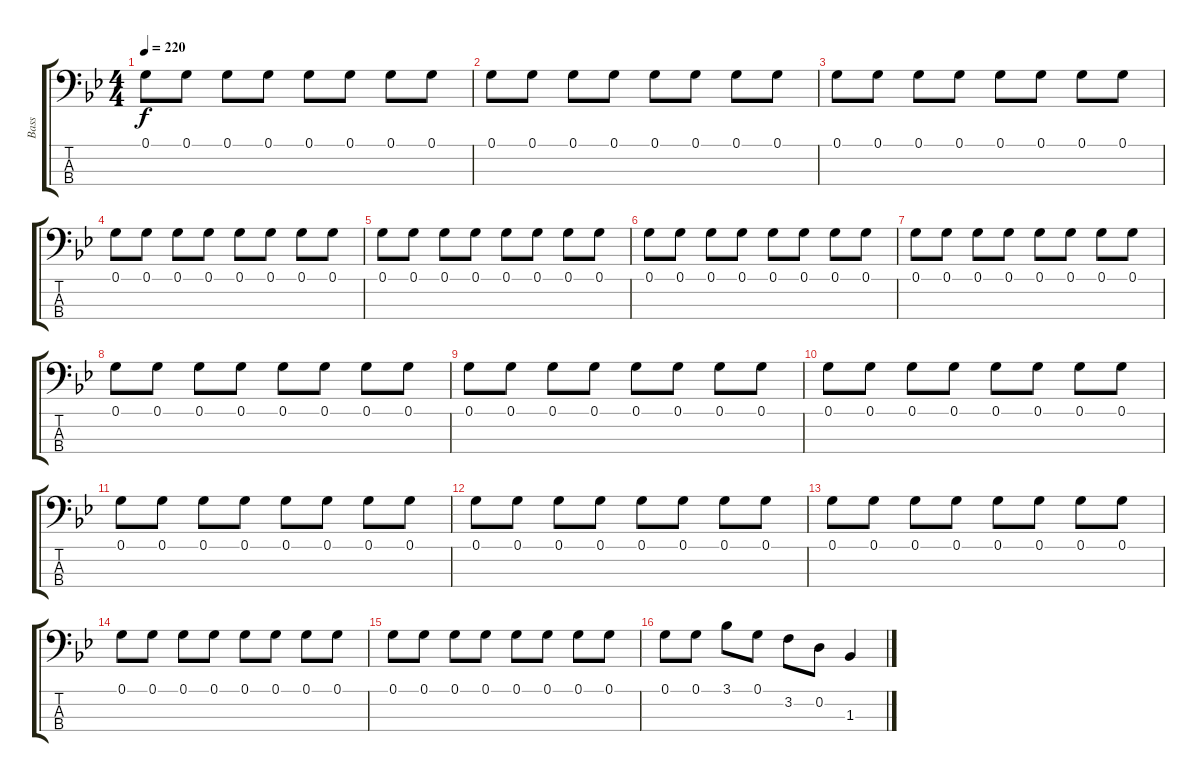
\track ("Bass" "Bass") {instrument electricbassfinger}
\staff {score tabs}
\tuning (G2 D2 A1 E1) {hide}
\ts (4 4)
\tempo 220
\clef f4
\ks gminor
0.1.8{dy f instrument electricbassfinger} 0.1.8 0.1.8 0.1.8 0.1.8 0.1.8 0.1.8 0.1.8 |
0.1.8 0.1.8 0.1.8 0.1.8 0.1.8 0.1.8 0.1.8 0.1.8 |
0.1.8 0.1.8 0.1.8 0.1.8 0.1.8 0.1.8 0.1.8 0.1.8 |
0.1.8 0.1.8 0.1.8 0.1.8 0.1.8 0.1.8 0.1.8 0.1.8 |
0.1.8 0.1.8 0.1.8 0.1.8 0.1.8 0.1.8 0.1.8 0.1.8 |
0.1.8 0.1.8 0.1.8 0.1.8 0.1.8 0.1.8 0.1.8 0.1.8 |
0.1.8 0.1.8 0.1.8 0.1.8 0.1.8 0.1.8 0.1.8 0.1.8 |
0.1.8 0.1.8 0.1.8 0.1.8 0.1.8 0.1.8 0.1.8 0.1.8 |
0.1.8 0.1.8 0.1.8 0.1.8 0.1.8 0.1.8 0.1.8 0.1.8 |
0.1.8 0.1.8 0.1.8 0.1.8 0.1.8 0.1.8 0.1.8 0.1.8 |
0.1.8 0.1.8 0.1.8 0.1.8 0.1.8 0.1.8 0.1.8 0.1.8 |
0.1.8 0.1.8 0.1.8 0.1.8 0.1.8 0.1.8 0.1.8 0.1.8 |
0.1.8 0.1.8 0.1.8 0.1.8 0.1.8 0.1.8 0.1.8 0.1.8 |
0.1.8 0.1.8 0.1.8 0.1.8 0.1.8 0.1.8 0.1.8 0.1.8 |
0.1.8 0.1.8 0.1.8 0.1.8 0.1.8 0.1.8 0.1.8 0.1.8 |
0.1.8 0.1.8 3.1.8 0.1.8 3.2.8 0.2.8 1.3.4
